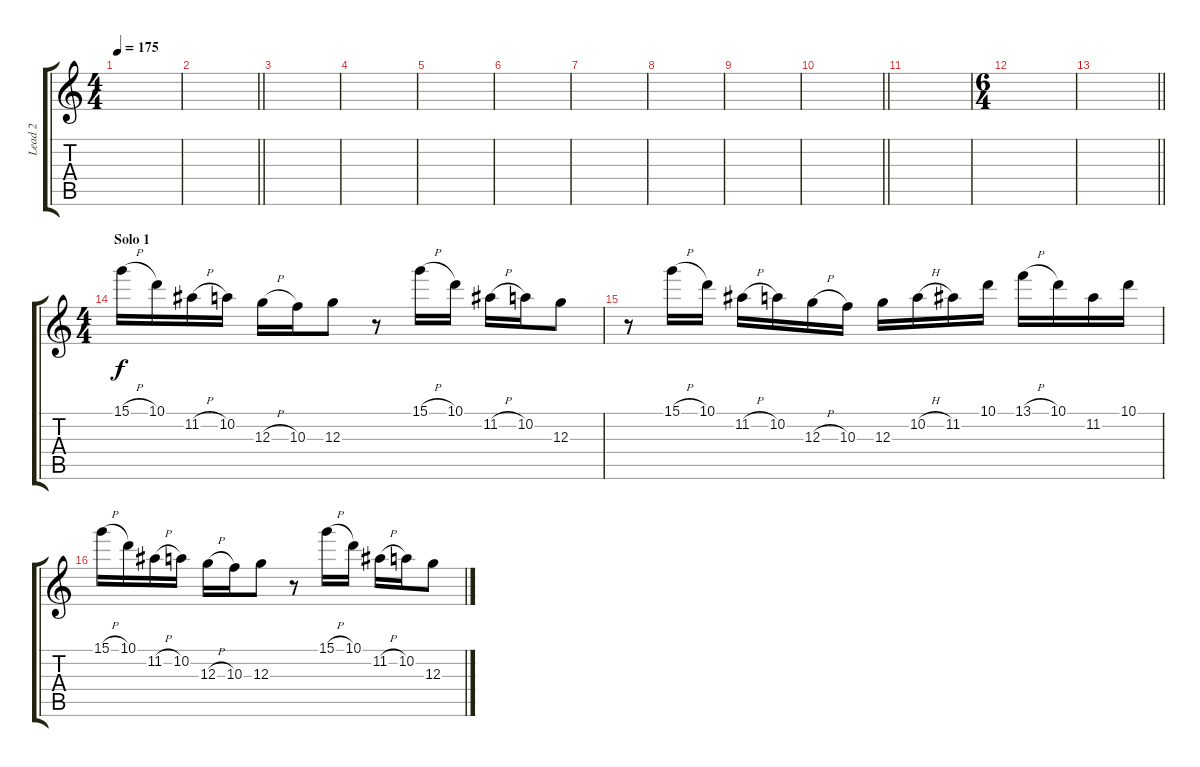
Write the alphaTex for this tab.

\track ("Lead 2" "Lead 2") {instrument distortionguitar}
\staff {score tabs}
\tuning (E4 B3 G3 D3 A2 E2) {hide}
\ts (4 4)
\tempo 175
\clef g2
\ks c
|
\barLineRight lightlight
|
\section ("" "")
|
|
|
|
|
|
|
\barLineRight lightlight
|
\section ("" "")
|
\ts (6 4)
|
\barLineRight lightlight
|
\ts (4 4)
\section ("" "Solo 1")
15.1{h}.16 10.1.16 11.2{h}.16 10.2.16 12.3{h}.16 10.3.16 12.3.8 r.8 15.1{h}.16 10.1.16 11.2{h}.16 10.2.16 12.3.8 |
r.8 15.1{h}.16 10.1.16 11.2{h}.16 10.2.16 12.3{h}.16 10.3.16 12.3.16 10.2{h}.16 11.2.16 10.1.16 13.1{h}.16 10.1.16 11.2.16 10.1.16 |
15.1{h}.16 10.1.16 11.2{h}.16 10.2.16 12.3{h}.16 10.3.16 12.3.8 r.8 15.1{h}.16 10.1.16 11.2{h}.16 10.2.16 12.3.8
